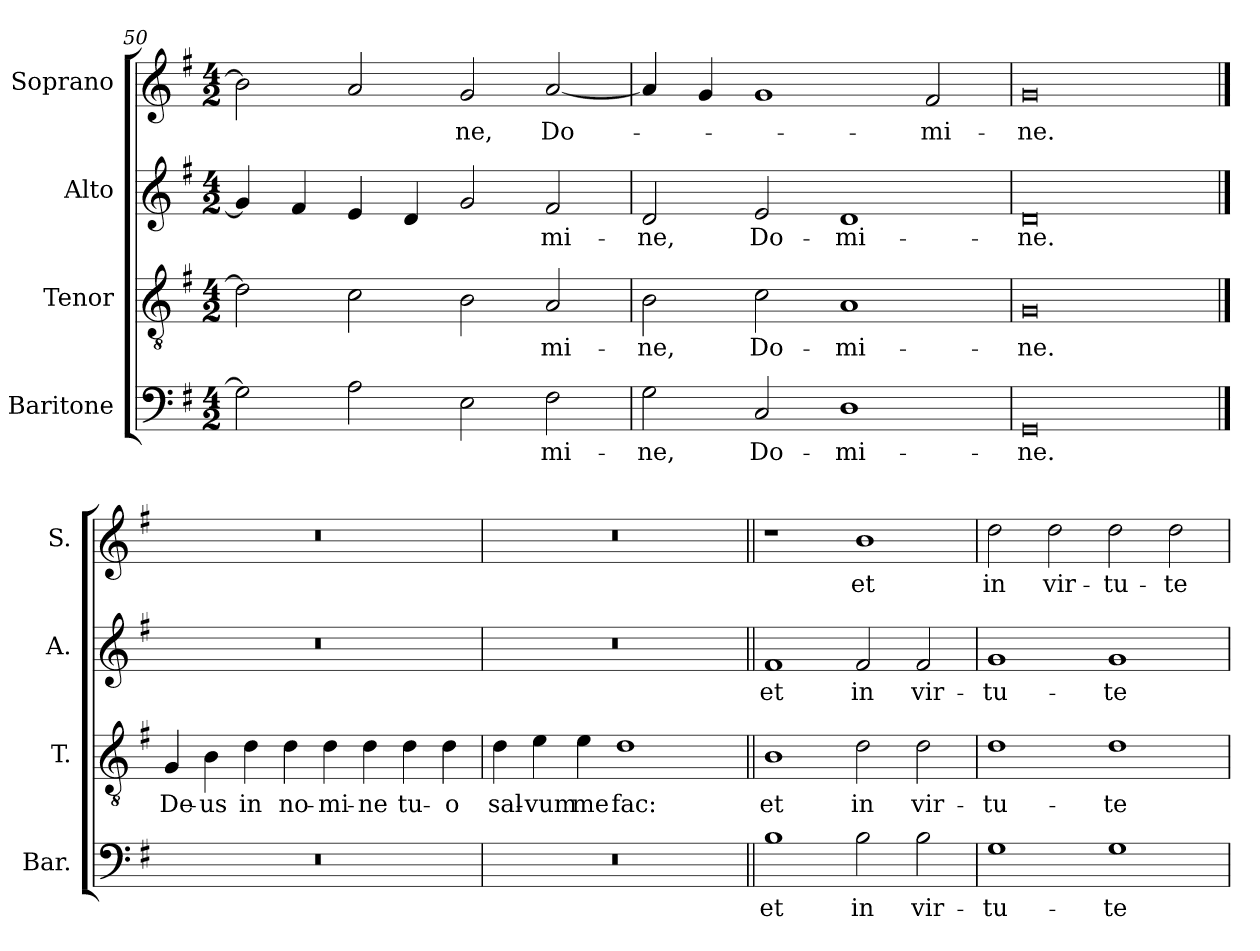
**kern	**text	**kern	**text	**kern	**text	**kern	**text
*part4	*part4	*part3	*part3	*part2	*part2	*part1	*part1
*staff4	*staff4	*staff3	*staff3	*staff2	*staff2	*staff1	*staff1
*I"Baritone	*	*I"Tenor	*	*I"Alto	*	*I"Soprano	*
*I'Bar.	*	*I'T.	*	*I'A.	*	*I'S.	*
*clefF4	*	*clefGv2	*	*clefG2	*	*clefG2	*
*	*	*ITrd7c12	*	*	*	*	*
*k[f#]	*	*k[f#]	*	*k[f#]	*	*k[f#]	*
*G:	*	*G:	*	*G:	*	*G:	*
*M4/2	*	*M4/2	*	*M4/2	*	*M4/2	*
=50	=50	=50	=50	=50	=50	=50	=50
2Gi\]	.	2Di\]	.	4gi/]	.	2bi\]	.
.	.	.	.	4f#i/	.	.	.
2Ai\	.	2Ci\	.	4ei/	.	2ai/	.
.	.	.	.	4di/	.	.	.
!	!	!	!	!	!	!	!LO:LY:b:color=#000000
2Ei\	.	2BBi\	.	2gi/	.	2gi/	-ne,
!	!LO:LY:b:color=#000000	!	!	!	!	!	!
!	!	!	!LO:LY:b:color=#000000	!	!	!	!
!	!	!	!	!	!LO:LY:b:color=#000000	!	!
!	!	!	!	!	!	!	!LO:LY:b:color=#000000
2F#i\	-mi-	2AAi/	-mi-	2f#i/	-mi-	[2ai/	Do-
=51	=51	=51	=51	=51	=51	=51	=51
!	!LO:LY:b:color=#000000	!	!	!	!	!	!
!	!	!	!LO:LY:b:color=#000000	!	!	!	!
!	!	!	!	!	!LO:LY:b:color=#000000	!	!
2Gi\	-ne,	2BBi\	-ne,	2di/	-ne,	4ai/]	.
.	.	.	.	.	.	4gi/	.
!	!LO:LY:b:color=#000000	!	!	!	!	!	!
!	!	!	!LO:LY:b:color=#000000	!	!	!	!
!	!	!	!	!	!LO:LY:b:color=#000000	!	!
2Ci/	Do-	2Ci\	Do-	2ei/	Do-	1gi	.
!	!LO:LY:b:color=#000000	!	!	!	!	!	!
!	!	!	!LO:LY:b:color=#000000	!	!	!	!
!	!	!	!	!	!LO:LY:b:color=#000000	!	!
1Di	-mi-	1AAi	-mi-	1di	-mi-	.	.
!	!	!	!	!	!	!	!LO:LY:b:color=#000000
.	.	.	.	.	.	2f#i/	-mi-
=52	=52	=52	=52	=52	=52	=52	=52
!	!LO:LY:b:color=#000000	!	!	!	!	!	!
!	!	!	!LO:LY:b:color=#000000	!	!	!	!
!	!	!	!	!	!LO:LY:b:color=#000000	!	!
!	!	!	!	!	!	!	!LO:LY:b:color=#000000
0GGi	-ne.	0GGi	-ne.	0di	-ne.	0gi	-ne.
!!LO:LB:g=z
==53	==53	==53	==53	==53	==53	==53	==53
!LO:N:vis=1	!	!	!	!	!	!	!
!	!	!	!LO:LY:b:color=#000000	!LO:N:vis=1	!	!LO:N:vis=1	!
0r	.	4GGi/	De-	0r	.	0r	.
!	!	!	!LO:LY:b:color=#000000	!	!	!	!
.	.	4BBi\	-us	.	.	.	.
!	!	!	!LO:LY:b:color=#000000	!	!	!	!
.	.	4Di\	in	.	.	.	.
!	!	!	!LO:LY:b:color=#000000	!	!	!	!
.	.	4Di\	no-	.	.	.	.
!	!	!	!LO:LY:b:color=#000000	!	!	!	!
.	.	4Di\	-mi-	.	.	.	.
!	!	!	!LO:LY:b:color=#000000	!	!	!	!
.	.	4Di\	-ne	.	.	.	.
!	!	!	!LO:LY:b:color=#000000	!	!	!	!
.	.	4Di\	tu-	.	.	.	.
!	!	!	!LO:LY:b:color=#000000	!	!	!	!
.	.	4Di\	-o	.	.	.	.
=54	=54	=54	=54	=54	=54	=54	=54
!LO:N:vis=1	!	!	!	!	!	!	!
!	!	!	!LO:LY:b:color=#000000	!LO:N:vis=1	!	!LO:N:vis=1	!
0r	.	4Di\	sal-	0r	.	0r	.
!	!	!	!LO:LY:b:color=#000000	!	!	!	!
.	.	4Ei\	-vum	.	.	.	.
!	!	!	!LO:LY:b:color=#000000	!	!	!	!
.	.	4Ei\	me	.	.	.	.
!	!	!	!LO:LY:b:color=#000000	!	!	!	!
.	.	1Di	fac:	.	.	.	.
.	.	4ryy	.	.	.	.	.
=55||	=55||	=55||	=55||	=55||	=55||	=55||	=55||
!	!LO:LY:b:color=#000000	!	!	!	!	!	!
!	!	!	!LO:LY:b:color=#000000	!	!	!	!
!	!	!	!	!	!LO:LY:b:color=#000000	!	!
1Bi	et	1BBi	et	1f#i	et	1r	.
!	!LO:LY:b:color=#000000	!	!	!	!	!	!
!	!	!	!LO:LY:b:color=#000000	!	!	!	!
!	!	!	!	!	!LO:LY:b:color=#000000	!	!
!	!	!	!	!	!	!	!LO:LY:b:color=#000000
2Bi\	in	2Di\	in	2f#i/	in	1bi	et
!	!LO:LY:b:color=#000000	!	!	!	!	!	!
!	!	!	!LO:LY:b:color=#000000	!	!	!	!
!	!	!	!	!	!LO:LY:b:color=#000000	!	!
2Bi\	vir-	2Di\	vir-	2f#i/	vir-	.	.
=56	=56	=56	=56	=56	=56	=56	=56
!	!LO:LY:b:color=#000000	!	!	!	!	!	!
!	!	!	!LO:LY:b:color=#000000	!	!	!	!
!	!	!	!	!	!LO:LY:b:color=#000000	!	!
!	!	!	!	!	!	!	!LO:LY:b:color=#000000
1Gi	-tu-	1Di	-tu-	1gi	-tu-	2ddi\	in
!	!	!	!	!	!	!	!LO:LY:b:color=#000000
.	.	.	.	.	.	2ddi\	vir-
!	!LO:LY:b:color=#000000	!	!	!	!	!	!
!	!	!	!LO:LY:b:color=#000000	!	!	!	!
!	!	!	!	!	!LO:LY:b:color=#000000	!	!
!	!	!	!	!	!	!	!LO:LY:b:color=#000000
1Gi	-te	1Di	-te	1gi	-te	2ddi\	-tu-
!	!	!	!	!	!	!	!LO:LY:b:color=#000000
.	.	.	.	.	.	2ddi\	-te
=	=	=	=	=	=	=	=
*-	*-	*-	*-	*-	*-	*-	*-
